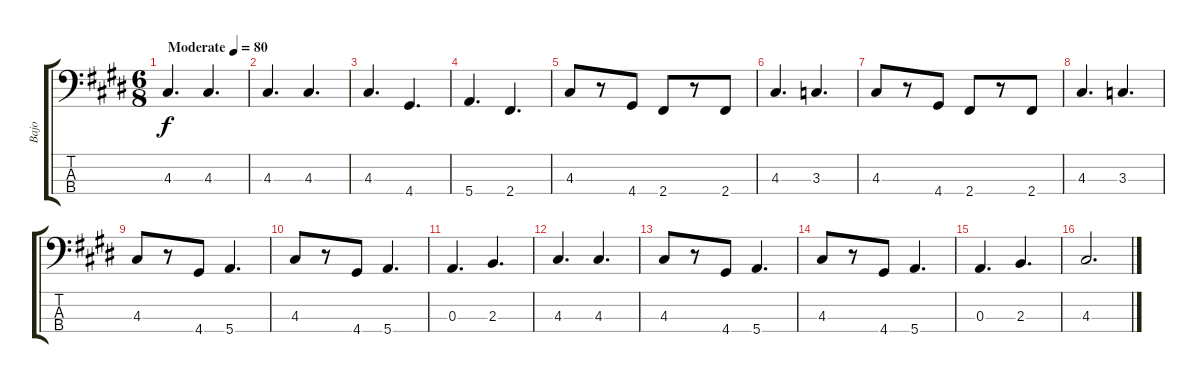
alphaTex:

\track ("Bajo" "Bajo") {instrument electricbassfinger}
\staff {score tabs}
\tuning (G2 D2 A1 E1) {hide}
\ts (6 8)
\tempo (80 "Moderate")
\clef f4
\ks c#minor
4.3.4{d dy f instrument electricbassfinger} 4.3.4{d} |
4.3.4{d} 4.3.4{d} |
4.3.4{d} 4.4.4{d} |
5.4.4{d} 2.4.4{d} |
4.3.8 r.8 4.4.8 2.4.8 r.8 2.4.8 |
4.3.4{d} 3.3.4{d} |
4.3.8 r.8 4.4.8 2.4.8 r.8 2.4.8 |
4.3.4{d} 3.3.4{d} |
4.3.8 r.8 4.4.8 5.4.4{d} |
4.3.8 r.8 4.4.8 5.4.4{d} |
0.3.4{d} 2.3.4{d} |
4.3.4{d} 4.3.4{d} |
4.3.8 r.8 4.4.8 5.4.4{d} |
4.3.8 r.8 4.4.8 5.4.4{d} |
0.3.4{d} 2.3.4{d} |
4.3.2{d}
